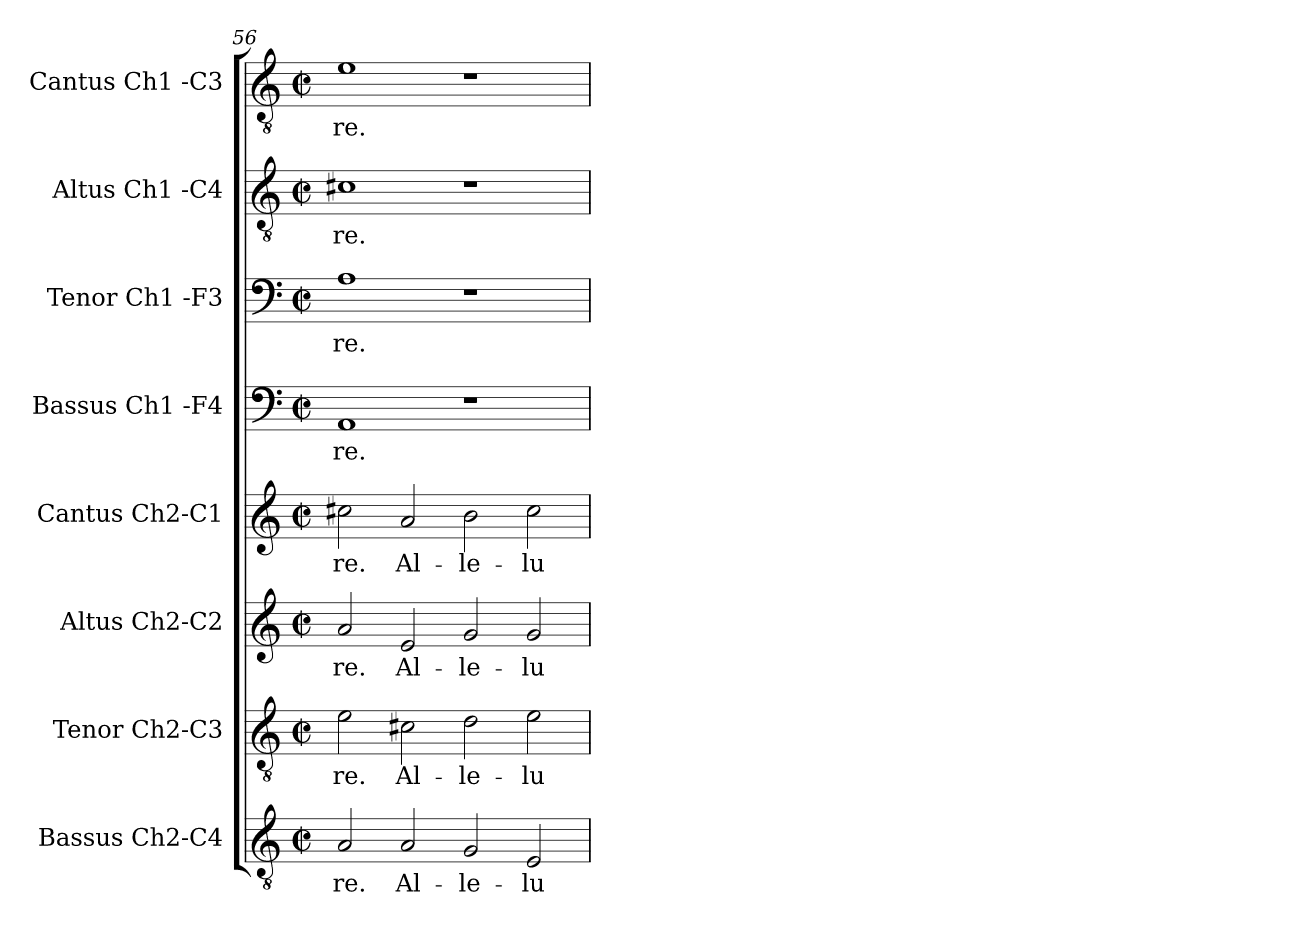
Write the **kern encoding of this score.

**kern	**text	**kern	**text	**kern	**text	**kern	**text	**kern	**text	**kern	**text	**kern	**text	**kern	**text
*part8	*part8	*part7	*part7	*part6	*part6	*part5	*part5	*part4	*part4	*part3	*part3	*part2	*part2	*part1	*part1
*staff8	*staff8	*staff7	*staff7	*staff6	*staff6	*staff5	*staff5	*staff4	*staff4	*staff3	*staff3	*staff2	*staff2	*staff1	*staff1
*I"Bassus Ch2-C4	*	*I"Tenor Ch2-C3	*	*I"Altus Ch2-C2	*	*I"Cantus Ch2-C1	*	*I"Bassus Ch1 -F4	*	*I"Tenor Ch1 -F3	*	*I"Altus Ch1 -C4	*	*I"Cantus Ch1 -C3	*
*I'B2	*	*I'T2	*	*I'A2	*	*I'C2	*	*I'B1	*	*I'T1	*	*I'A1	*	*I'C1	*
!!LO:PB:g=z
*clefGv2	*	*clefGv2	*	*clefG2	*	*clefG2	*	*clefF4	*	*clefF4	*	*clefGv2	*	*clefGv2	*
*k[]	*	*k[]	*	*k[]	*	*k[]	*	*k[]	*	*k[]	*	*k[]	*	*k[]	*
*M2/2	*	*M2/2	*	*M2/2	*	*M2/2	*	*M2/2	*	*M2/2	*	*M2/2	*	*M2/2	*
*met(c|)	*	*met(c|)	*	*met(c|)	*	*met(c|)	*	*met(c|)	*	*met(c|)	*	*met(c|)	*	*met(c|)	*
=56	=56	=56	=56	=56	=56	=56	=56	=56	=56	=56	=56	=56	=56	=56	=56
!	!LO:LY:b	!	!LO:LY:b	!	!LO:LY:b	!	!LO:LY:b	!	!LO:LY:b	!	!LO:LY:b	!	!LO:LY:b	!	!LO:LY:b
2A/	-re.	2e\	-re.	2a/	-re.	2cc#X\	-re.	1AA	-re.	1A	-re.	1c#X	-re.	1e	-re.
!	!LO:LY:b	!	!LO:LY:b	!	!LO:LY:b	!	!LO:LY:b	!	!	!	!	!	!	!	!
2A/	Al-	2c#X\	Al-	2e/	Al-	2a/	Al-	.	.	.	.	.	.	.	.
!	!LO:LY:b	!	!LO:LY:b	!	!LO:LY:b	!	!LO:LY:b	!	!	!	!	!	!	!	!
2G/	-le-	2d\	-le-	2g/	-le-	2b\	-le-	1r	.	1r	.	1r	.	1r	.
!	!LO:LY:b	!	!LO:LY:b	!	!LO:LY:b	!	!LO:LY:b	!	!	!	!	!	!	!	!
2E/	-lu-	2e\	-lu-	2g/	-lu-	2cc#\	-lu-	.	.	.	.	.	.	.	.
=	=	=	=	=	=	=	=	=	=	=	=	=	=	=	=
*-	*-	*-	*-	*-	*-	*-	*-	*-	*-	*-	*-	*-	*-	*-	*-
